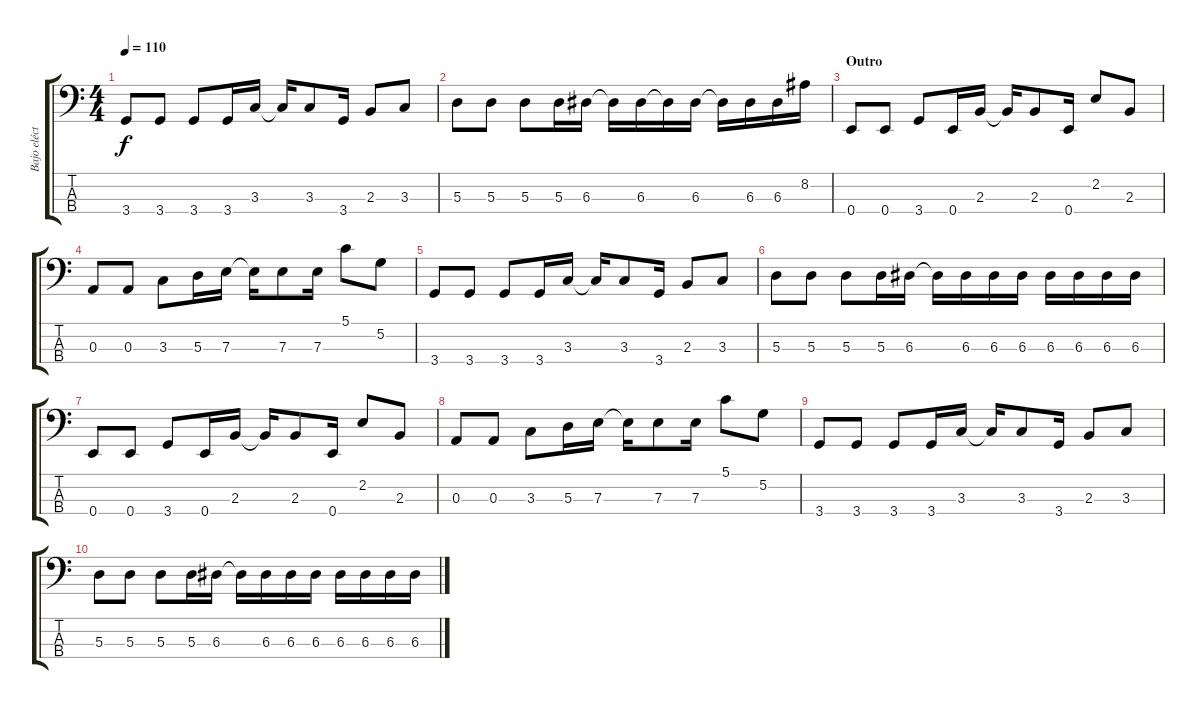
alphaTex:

\track ("Bajo eléctrico" "Bajo eléct") {instrument electricbasspick}
\staff {score tabs}
\tuning (G2 D2 A1 E1) {hide}
\ts (4 4)
\tempo 110
\clef f4
\ks c
3.4.8{dy f} 3.4.8 3.4.8 3.4.16 3.3.16 3.3{t}.16 3.3.8 3.4.16 2.3.8 3.3.8 |
5.3.8 5.3.8 5.3.8 5.3.16 6.3.16 6.3{t}.16 6.3.16 6.3{t}.16 6.3.16 6.3{t}.16 6.3.16 6.3.16 8.2.16 |
\section ("" "Outro")
0.4.8 0.4.8 3.4.8 0.4.16 2.3.16 2.3{t}.16 2.3.8 0.4.16 2.2.8 2.3.8 |
0.3.8 0.3.8 3.3.8 5.3.16 7.3.16 7.3{t}.16 7.3.8 7.3.16 5.1.8 5.2.8 |
3.4.8 3.4.8 3.4.8 3.4.16 3.3.16 3.3{t}.16 3.3.8 3.4.16 2.3.8 3.3.8 |
5.3.8 5.3.8 5.3.8 5.3.16 6.3.16 6.3{t}.16 6.3.16 6.3.16 6.3.16 6.3.16 6.3.16 6.3.16 6.3.16 |
0.4.8{volume 11} 0.4.8 3.4.8 0.4.16 2.3.16 2.3{t}.16 2.3.8 0.4.16 2.2.8 2.3.8 |
0.3.8{volume 6} 0.3.8 3.3.8 5.3.16 7.3.16 7.3{t}.16 7.3.8 7.3.16 5.1.8 5.2.8 |
3.4.8{volume 3} 3.4.8 3.4.8 3.4.16 3.3.16 3.3{t}.16 3.3.8 3.4.16 2.3.8 3.3.8 |
5.3.8{volume 0} 5.3.8 5.3.8 5.3.16 6.3.16 6.3{t}.16 6.3.16 6.3.16 6.3.16 6.3.16 6.3.16 6.3.16 6.3.16
